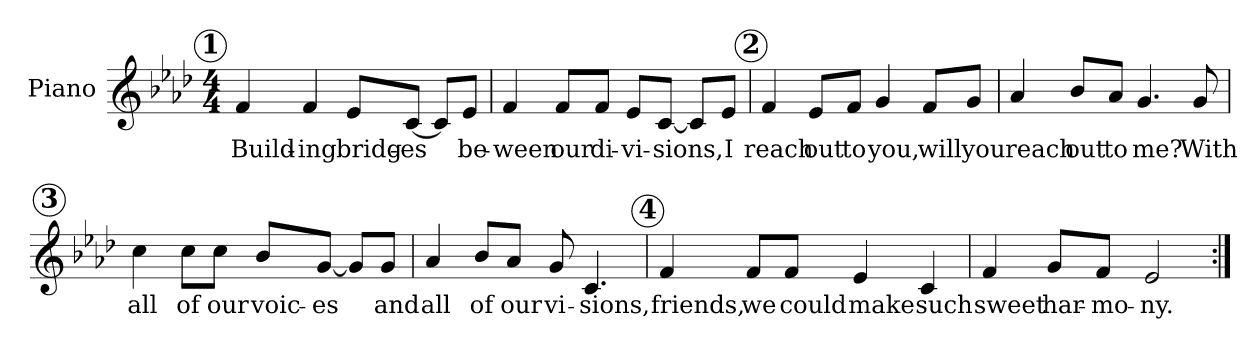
**kern	**text
*part1	*part1
*staff1	*staff1
*I"Piano	*
*I'Pno.	*
*clefG2	*
*k[b-e-a-d-]	*
*M4/4	*
*MM96	*
!!LO:REH:place=s1:a:enc=circle:t=1
=1	=1
!	!LO:LY:b
4f/	Build-
!	!LO:LY:b
4f/	-ing
!	!LO:LY:b
8e-/L	bridg-
!	!LO:LY:b
[<8c/J	-es
8c/L]	.
!	!LO:LY:b
8e-/J	be-
=2	=2
!	!LO:LY:b
4f/	-ween
!	!LO:LY:b
8f/L	our
!	!LO:LY:b
8f/J	di-
!	!LO:LY:b
8e-/L	-vi-
!	!LO:LY:b
[<8c/J	-sions,
8c/L]	.
!	!LO:LY:b
8e-/J	I
!!LO:LB:g=z
!!LO:REH:place=s1:a:enc=circle:t=2
=3	=3
!	!LO:LY:b
4f/	reach
!	!LO:LY:b
8e-/L	out
!	!LO:LY:b
8f/J	to
!	!LO:LY:b
4g/	you,
!	!LO:LY:b
8f/L	will
!	!LO:LY:b
8g/J	you
=4	=4
!	!LO:LY:b
4a-/	reach
!	!LO:LY:b
8b-/L	out
!	!LO:LY:b
8a-/J	to
!	!LO:LY:b
4.g/	me?
!	!LO:LY:b
8g/	With
!!LO:LB:g=z
!!LO:REH:place=s1:a:enc=circle:t=3
=5	=5
!	!LO:LY:b
4cc\	all
!	!LO:LY:b
8cc\L	of
!	!LO:LY:b
8cc\J	our
!	!LO:LY:b
8b-/L	voic-
!	!LO:LY:b
[<8g/J	-es
8g/L]	.
!	!LO:LY:b
8g/J	and
=6	=6
!	!LO:LY:b
4a-/	all
!	!LO:LY:b
8b-/L	of
!	!LO:LY:b
8a-/J	our
!	!LO:LY:b
8g/	vi-
!	!LO:LY:b
4.c/	-sions,
!!LO:LB:g=z
!!LO:REH:place=s1:a:enc=circle:t=4
=7	=7
!	!LO:LY:b
4f/	friends,
!	!LO:LY:b
8f/L	we
!	!LO:LY:b
8f/J	could
!	!LO:LY:b
4e-/	make
!	!LO:LY:b
4c/	such
=8	=8
!	!LO:LY:b
4f/	sweet
!	!LO:LY:b
8g/L	har-
!	!LO:LY:b
8f/J	-mo-
!	!LO:LY:b
2e-/	-ny.
=:|!	=:|!
*-	*-
